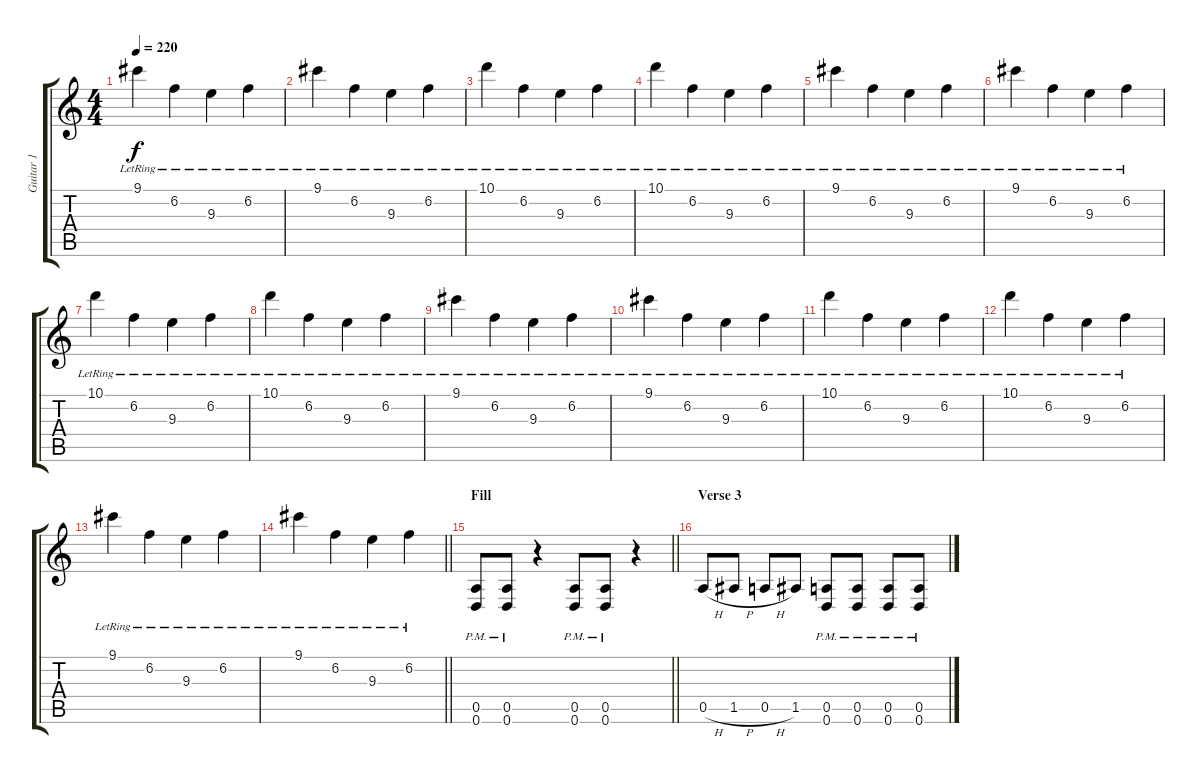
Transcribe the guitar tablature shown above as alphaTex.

\track ("Guitar 1" "Guitar 1") {instrument distortionguitar}
\staff {score tabs}
\tuning (E4 B3 G3 D3 A2 D2) {hide}
\ts (4 4)
\tempo 220
\clef g2
\ks c
9.1{lr}.4{dy f} 6.2{lr}.4 9.3{lr}.4 6.2{lr}.4 |
9.1{lr}.4 6.2{lr}.4 9.3{lr}.4 6.2{lr}.4 |
10.1{lr}.4 6.2{lr}.4 9.3{lr}.4 6.2{lr}.4 |
10.1{lr}.4 6.2{lr}.4 9.3{lr}.4 6.2{lr}.4 |
9.1{lr}.4 6.2{lr}.4 9.3{lr}.4 6.2{lr}.4 |
9.1{lr}.4 6.2{lr}.4 9.3{lr}.4 6.2{lr}.4 |
10.1{lr}.4 6.2{lr}.4 9.3{lr}.4 6.2{lr}.4 |
10.1{lr}.4 6.2{lr}.4 9.3{lr}.4 6.2{lr}.4 |
9.1{lr}.4 6.2{lr}.4 9.3{lr}.4 6.2{lr}.4 |
9.1{lr}.4 6.2{lr}.4 9.3{lr}.4 6.2{lr}.4 |
10.1{lr}.4 6.2{lr}.4 9.3{lr}.4 6.2{lr}.4 |
10.1{lr}.4 6.2{lr}.4 9.3{lr}.4 6.2{lr}.4 |
9.1{lr}.4 6.2{lr}.4 9.3{lr}.4 6.2{lr}.4 |
\barLineRight lightlight
9.1{lr}.4 6.2{lr}.4 9.3{lr}.4 6.2{lr}.4 |
\section ("" "Fill")
\barLineRight lightlight
(0.5{pm} 0.6{pm}).8 (0.5{pm} 0.6{pm}).8 r.4 (0.5{pm} 0.6{pm}).8 (0.5{pm} 0.6{pm}).8 r.4 |
\section ("" "Verse 3")
0.5{h}.8 1.5{h}.8 0.5{h}.8 1.5.8 (0.5{pm} 0.6{pm}).8 (0.5{pm} 0.6{pm}).8 (0.5{pm} 0.6{pm}).8 (0.5{pm} 0.6{pm}).8
